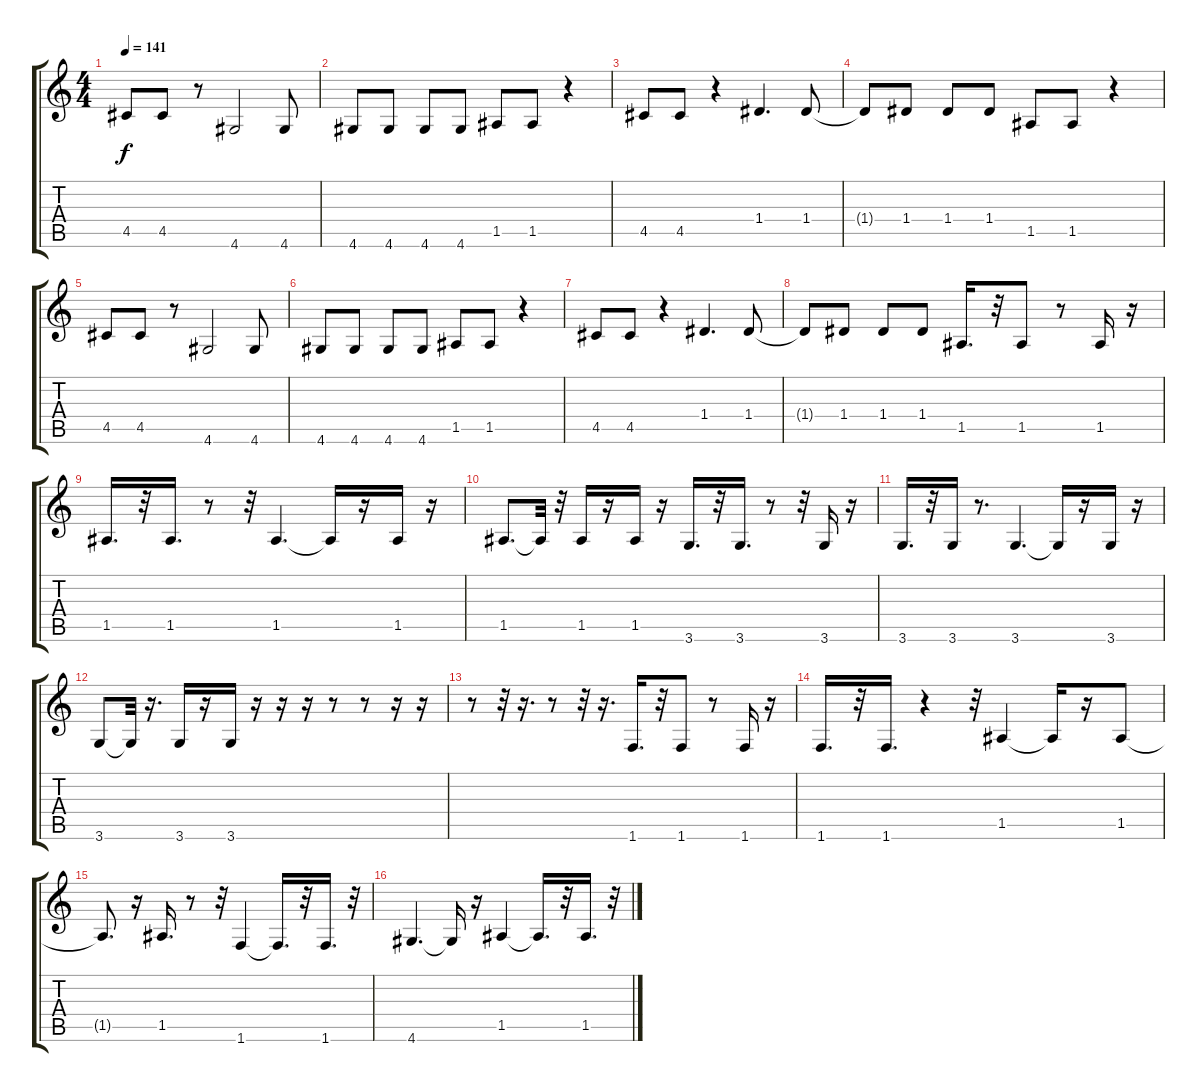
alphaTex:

\track "" {instrument electricbassfinger}
\staff {score tabs}
\tuning (E4 B3 G3 D3 A2 E2) {hide}
\ts (4 4)
\tempo 141
\clef g2
\ks c
4.5.8{dy f} 4.5.8 r.8 4.6.2 4.6.8 |
4.6.8 4.6.8 4.6.8 4.6.8 1.5.8 1.5.8 r.4 |
4.5.8 4.5.8 r.4 1.4.4{d} 1.4.8 |
1.4{t}.8 1.4.8 1.4.8 1.4.8 1.5.8 1.5.8 r.4 |
4.5.8 4.5.8 r.8 4.6.2 4.6.8 |
4.6.8 4.6.8 4.6.8 4.6.8 1.5.8 1.5.8 r.4 |
4.5.8 4.5.8 r.4 1.4.4{d} 1.4.8 |
1.4{t}.8 1.4.8 1.4.8 1.4.8 1.5.16{d} r.32 1.5.8 r.8 1.5.16 r.16 |
1.5.16{d} r.32 1.5.16{d} r.8 r.32 1.5.4{d} 1.5{t}.16 r.16 1.5.16 r.16 |
1.5.8{d} 1.5{t}.32 r.32 1.5.16 r.16 1.5.16 r.16 3.6.16{d} r.32 3.6.16{d} r.8 r.32 3.6.16 r.16 |
3.6.16{d} r.32 3.6.16 r.8{d} 3.6.4{d} 3.6{t}.16 r.16 3.6.16 r.16 |
3.6.8 3.6{t}.32 r.16{d} 3.6.16 r.16 3.6.16 r.16 r.16 r.16 r.8 r.8 r.16 r.16 |
r.8 r.32 r.16{d} r.8 r.32 r.16{d} 1.6.16{d} r.32 1.6.8 r.8 1.6.16 r.16 |
1.6.16{d} r.32 1.6.16{d} r.4 r.32 1.5.4 1.5{t}.16 r.16 1.5.8 |
1.5{t}.8{d} r.16 1.5.16{d} r.8 r.32 1.6.4 1.6{t}.16{d} r.32 1.6.16{d} r.32 |
4.6.4{d} 4.6{t}.16 r.16 1.5.4 1.5{t}.16{d} r.32 1.5.16{d} r.32
